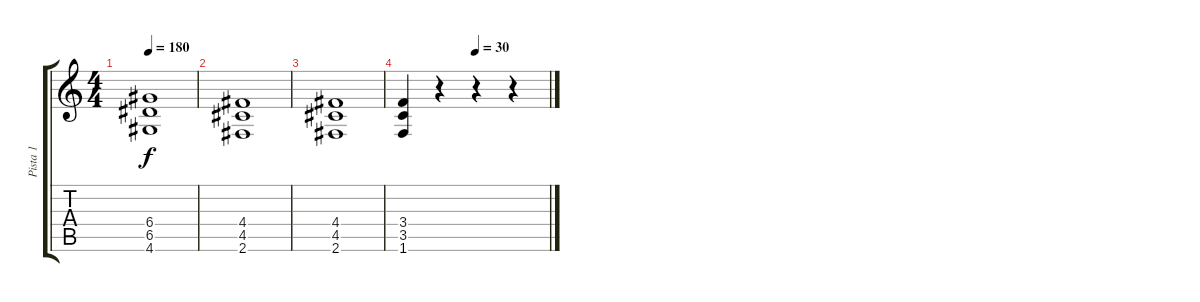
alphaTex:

\track ("Pista 1" "Pista 1") {instrument overdrivenguitar}
\staff {score tabs}
\tuning (E4 B3 G3 D3 A2 E2) {hide}
\ts (4 4)
\tempo 180
\clef g2
\ks c
(6.4 6.5 4.6).1{dy f} |
(4.4 4.5 2.6).1 |
(4.4 4.5 2.6).1 |
\tempo (30 0.5)
(3.4 3.5 1.6).4 r.4 r.4 r.4
